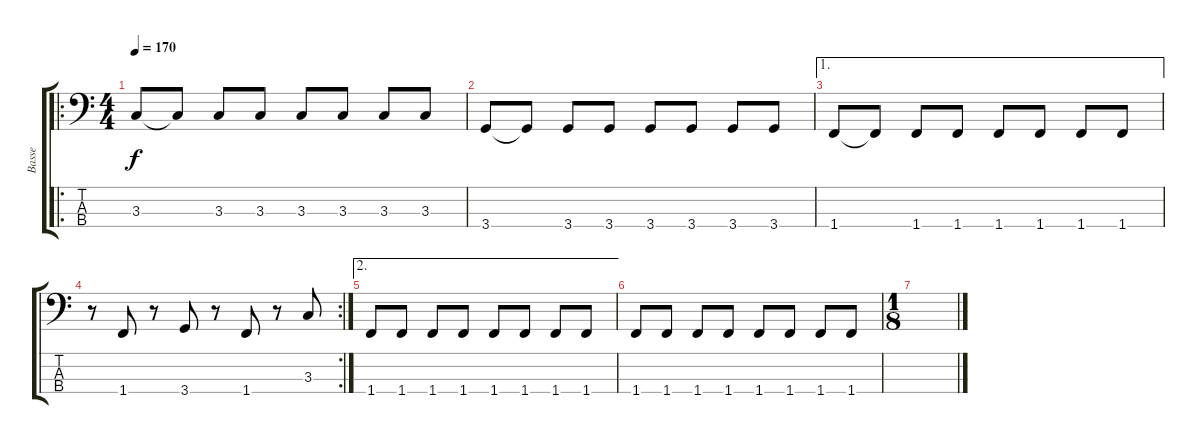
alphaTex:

\track ("Basse" "Basse") {instrument electricbasspick}
\staff {score tabs}
\tuning (G2 D2 A1 E1) {hide}
\ro
\ts (4 4)
\tempo 170
\clef f4
\ks c
3.3.8{dy f} 3.3{t}.8 3.3.8 3.3.8 3.3.8 3.3.8 3.3.8 3.3.8 |
3.4.8 3.4{t}.8 3.4.8 3.4.8 3.4.8 3.4.8 3.4.8 3.4.8 |
\ae 1
1.4.8 1.4{t}.8 1.4.8 1.4.8 1.4.8 1.4.8 1.4.8 1.4.8 |
\rc 2
r.8 1.4.8 r.8 3.4.8 r.8 1.4.8 r.8 3.3.8 |
\ae 2
1.4.8 1.4.8 1.4.8 1.4.8 1.4.8 1.4.8 1.4.8 1.4.8 |
1.4.8 1.4.8 1.4.8 1.4.8 1.4.8 1.4.8 1.4.8 1.4.8 |
\ts (1 8)
